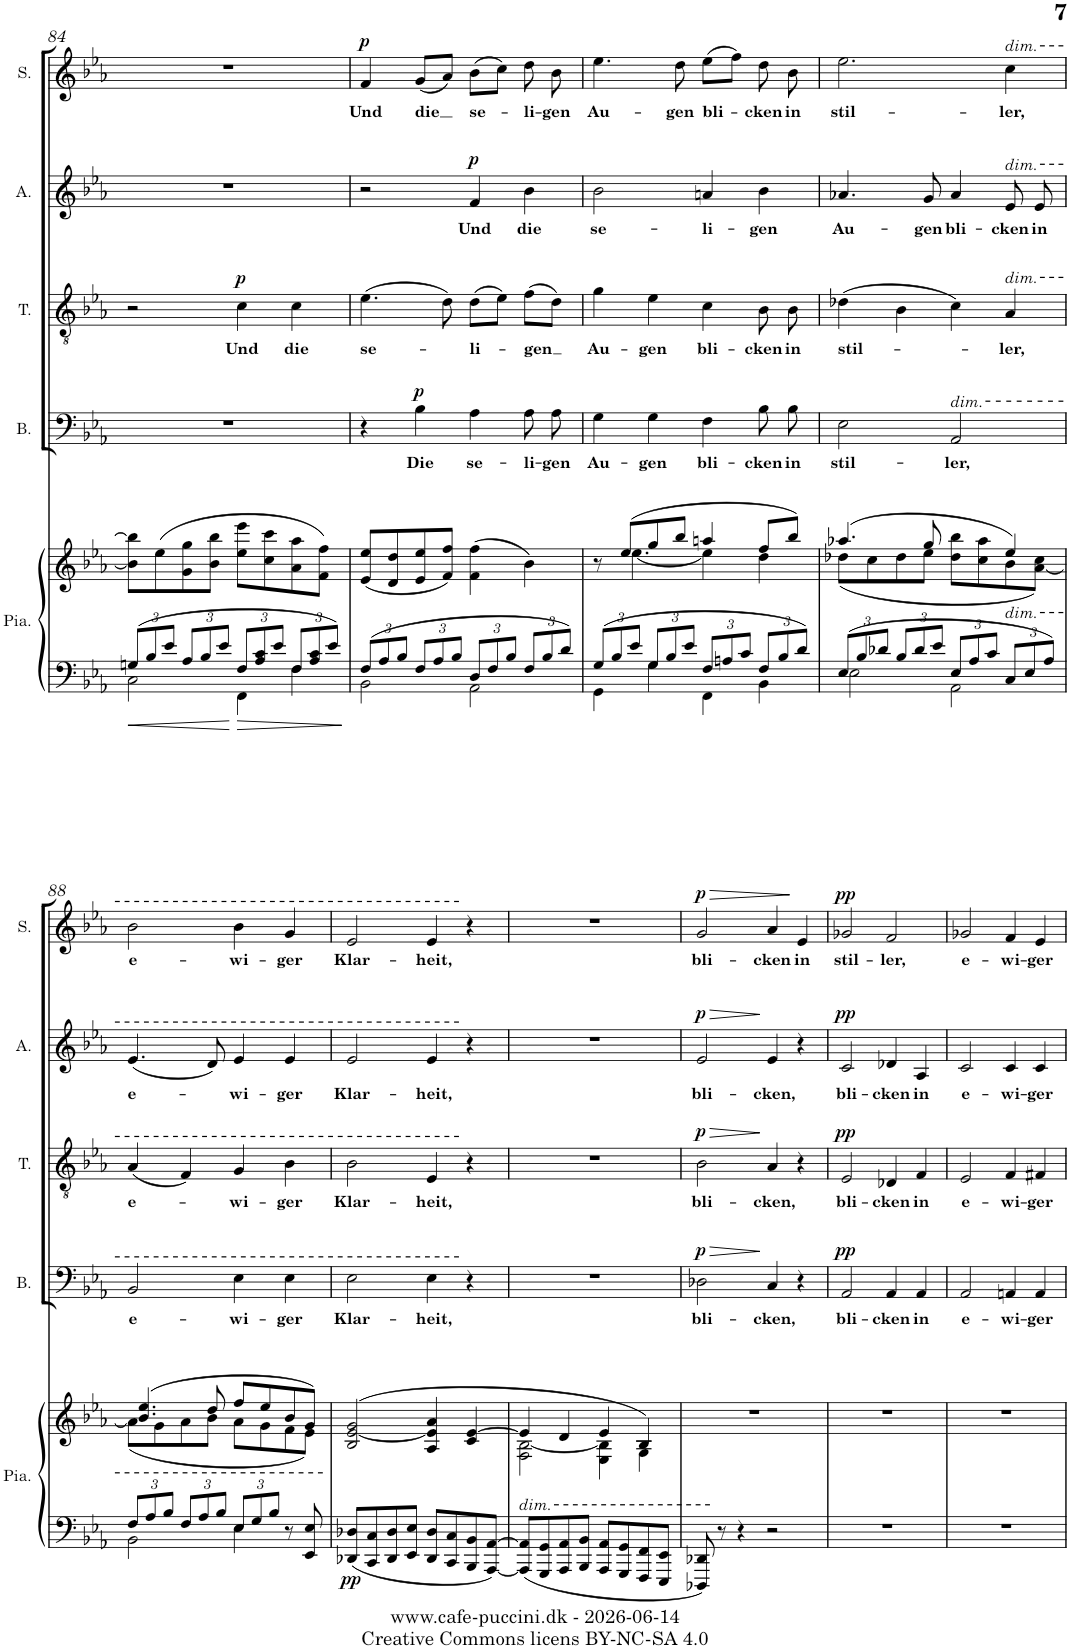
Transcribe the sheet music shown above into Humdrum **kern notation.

**kern	**kern	**dynam	**kern	**text	**dynam	**kern	**text	**dynam	**kern	**text	**dynam	**kern	**text	**dynam
*part5	*part5	*part5	*part4	*part4	*part4	*part3	*part3	*part3	*part2	*part2	*part2	*part1	*part1	*part1
*staff6	*staff5	*staff5/6	*staff4	*staff4	*staff4	*staff3	*staff3	*staff3	*staff2	*staff2	*staff2	*staff1	*staff1	*staff1
*I"Piano	*	*	*I"Basse	*	*	*I"Ténor	*	*	*I"Alto	*	*	*I"Soprano	*	*
*I'Pia.	*	*	*I'B.	*	*	*I'T.	*	*	*I'A.	*	*	*I'S.	*	*
!!LO:PB:g=z
*clefF4	*clefG2	*	*clefF4	*	*	*clefGv2	*	*	*clefG2	*	*	*clefG2	*	*
*k[b-e-a-]	*k[b-e-a-]	*	*k[b-e-a-]	*	*	*k[b-e-a-]	*	*	*k[b-e-a-]	*	*	*k[b-e-a-]	*	*
*M4/4	*M4/4	*	*M4/4	*	*	*M4/4	*	*	*M4/4	*	*	*M4/4	*	*
*met(c)	*met(c)	*	*met(c)	*	*	*met(c)	*	*	*met(c)	*	*	*met(c)	*	*
*Xbrackettup	*	*	*	*	*	*	*	*	*	*	*	*	*	*
=84	=84	=84	=84	=84	=84	=84	=84	=84	=84	=84	=84	=84	=84	=84
*^	*	*	*	*	*	*	*	*	*	*	*	*	*	*
12Gn/L	2C\	8b-\] 8bb-\]L	.	1r	.	.	2r	.	.	1r	.	.	1r	.	.
12B-/	.	.	.	.	.	.	.	.	.	.	.	.	.	.	.
.	.	(>8ee-\	.	.	.	.	.	.	.	.	.	.	.	.	.
12e-/J	.	.	.	.	.	.	.	.	.	.	.	.	.	.	.
12A-/L	.	8g\ 8gg\	.	.	.	.	.	.	.	.	.	.	.	.	.
12B-/	.	.	.	.	.	.	.	.	.	.	.	.	.	.	.
.	.	8b-\ 8bb-\J	.	.	.	.	.	.	.	.	.	.	.	.	.
12e-/J	.	.	.	.	.	.	.	.	.	.	.	.	.	.	.
!	!	!	!	!	!	!	!	!LO:LY:b	!LO:DY:a	!	!	!	!	!	!
12F/L	4FF\	8ee-\ 8eee-\L	.	.	.	.	4c\	Und	p	.	.	.	.	.	.
12A-/ 12c/	.	.	.	.	.	.	.	.	.	.	.	.	.	.	.
.	.	8cc\ 8ccc\	.	.	.	.	.	.	.	.	.	.	.	.	.
12e-/J	.	.	.	.	.	.	.	.	.	.	.	.	.	.	.
!	!	!	!	!	!	!	!	!LO:LY:b	!	!	!	!	!	!	!
12F/L	4F\	8a-\ 8aa-\	.	.	.	.	4c\	die	.	.	.	.	.	.	.
12A-/ 12c/	.	.	.	.	.	.	.	.	.	.	.	.	.	.	.
.	.	8f\ 8ff\J)	.	.	.	.	.	.	.	.	.	.	.	.	.
12e-/J	.	.	.	.	.	.	.	.	.	.	.	.	.	.	.
=85	=85	=85	=85	=85	=85	=85	=85	=85	=85	=85	=85	=85	=85	=85	=85
!	!	!	!	!	!	!	!	!LO:LY:b	!	!	!	!	!	!LO:LY:b	!LO:DY:a
12F/L	2BB-\	(<8e-/ 8ee-/L	.	4r	.	.	(>4.e-\	se-	.	2r	.	.	4f/	Und	p
12A-/	.	.	.	.	.	.	.	.	.	.	.	.	.	.	.
.	.	8d/ 8dd/	.	.	.	.	.	.	.	.	.	.	.	.	.
12B-/J	.	.	.	.	.	.	.	.	.	.	.	.	.	.	.
!	!	!	!	!	!LO:LY:b	!LO:DY:a	!	!	!	!	!	!	!	!LO:LY:b	!
12F/L	.	8e-/ 8ee-/	.	4B-\	Die	p	.	.	.	.	.	.	(<8g/L	die	.
12A-/	.	.	.	.	.	.	.	.	.	.	.	.	.	.	.
.	.	8f/ 8ff/J)	.	.	.	.	8d\)	.	.	.	.	.	8a-/J)	.	.
12B-/J	.	.	.	.	.	.	.	.	.	.	.	.	.	.	.
!	!	!	!	!	!LO:LY:b	!	!	!LO:LY:b	!	!	!LO:LY:b	!LO:DY:a	!	!LO:LY:b	!
12D/L	2AA-\	(>4f\ 4ff\	.	4A-\	se-	.	(>8d\L	-li-	.	4f/	Und	p	(>8b-\L	se-	.
12F/	.	.	.	.	.	.	.	.	.	.	.	.	.	.	.
.	.	.	.	.	.	.	8e-\J)	.	.	.	.	.	8cc\J)	.	.
12B-/J	.	.	.	.	.	.	.	.	.	.	.	.	.	.	.
!	!	!	!	!	!LO:LY:b	!	!	!LO:LY:b	!	!	!LO:LY:b	!	!	!LO:LY:b	!
12F/L	.	4b-\)	.	8A-\L	-li-	.	(>8f\L	-gen	.	4b-\	die	.	8dd\	-li-	.
12B-/	.	.	.	.	.	.	.	.	.	.	.	.	.	.	.
!	!	!	!	!	!LO:LY:b	!	!	!	!	!	!	!	!	!LO:LY:b	!
.	.	.	.	8A-\J	-gen	.	8d\J)	.	.	.	.	.	8b-\	-gen	.
12d/J	.	.	.	.	.	.	.	.	.	.	.	.	.	.	.
=86	=86	=86	=86	=86	=86	=86	=86	=86	=86	=86	=86	=86	=86	=86	=86
*	*	*^	*	*	*	*	*	*	*	*	*	*	*	*	*
!	!	!	!	!	!	!LO:LY:b	!	!	!LO:LY:b	!	!	!LO:LY:b	!	!	!LO:LY:b	!
12G/L	4GG\	8r	8ryy	.	4G\	Au-	.	4g\	Au-	.	2b-\	se-	.	4.ee-\	Au-	.
12B-/	.	.	.	.	.	.	.	.	.	.	.	.	.	.	.	.
.	.	(>8ee-/L	[4.ee-\	.	.	.	.	.	.	.	.	.	.	.	.	.
12e-/J	.	.	.	.	.	.	.	.	.	.	.	.	.	.	.	.
!	!	!	!	!	!	!LO:LY:b	!	!	!LO:LY:b	!	!	!	!	!	!	!
12G/L	4G\	8gg/	.	.	4G\	-gen	.	4e-\	-gen	.	.	.	.	.	.	.
12B-/	.	.	.	.	.	.	.	.	.	.	.	.	.	.	.	.
!	!	!	!	!	!	!	!	!	!	!	!	!	!	!	!LO:LY:b	!
.	.	8bb-/J	.	.	.	.	.	.	.	.	.	.	.	8dd\	-gen	.
12e-/J	.	.	.	.	.	.	.	.	.	.	.	.	.	.	.	.
!	!	!	!	!	!	!LO:LY:b	!	!	!LO:LY:b	!	!	!LO:LY:b	!	!	!LO:LY:b	!
12F/L	4FF\	4aan/	4ee-\]	.	4F\	bli-	.	4c\	bli-	.	4an/	-li-	.	(>8ee-\L	bli-	.
12An/	.	.	.	.	.	.	.	.	.	.	.	.	.	.	.	.
.	.	.	.	.	.	.	.	.	.	.	.	.	.	8ff\J)	.	.
12c/J	.	.	.	.	.	.	.	.	.	.	.	.	.	.	.	.
!	!	!	!	!	!	!LO:LY:b	!	!	!LO:LY:b	!	!	!LO:LY:b	!	!	!LO:LY:b	!
12F/L	4BB-\	8ff/L	4dd\	.	8B-\L	-cken	.	8B-\	-cken	.	4b-\	-gen	.	8dd\	-cken	.
12B-/	.	.	.	.	.	.	.	.	.	.	.	.	.	.	.	.
!	!	!	!	!	!	!LO:LY:b	!	!	!LO:LY:b	!	!	!	!	!	!LO:LY:b	!
.	.	8bb-/J)	.	.	8B-\J	in	.	8B-\	in	.	.	.	.	8b-\	in	.
12d/J	.	.	.	.	.	.	.	.	.	.	.	.	.	.	.	.
=87	=87	=87	=87	=87	=87	=87	=87	=87	=87	=87	=87	=87	=87	=87	=87	=87
!	!	!	!	!	!	!LO:LY:b	!	!	!LO:LY:b	!	!	!LO:LY:b	!	!	!LO:LY:b	!
12E-/L	2E-\	(>4.aa-X/	(<8dd-X\L	.	2E-\	stil-	.	(>4d-X\	stil-	.	4.a-X/	Au-	.	2.ee-\	stil-	.
12B-/	.	.	.	.	.	.	.	.	.	.	.	.	.	.	.	.
.	.	.	8cc\	.	.	.	.	.	.	.	.	.	.	.	.	.
12d-X/J	.	.	.	.	.	.	.	.	.	.	.	.	.	.	.	.
12B-/L	.	.	8dd-\	.	.	.	.	4B-\	.	.	.	.	.	.	.	.
12d-/	.	.	.	.	.	.	.	.	.	.	.	.	.	.	.	.
!	!	!	!	!	!	!	!	!	!	!	!	!LO:LY:b	!	!	!	!
.	.	8gg/	8ee-\J	.	.	.	.	.	.	.	8g/	-gen	.	.	.	.
12e-/J	.	.	.	.	.	.	.	.	.	.	.	.	.	.	.	.
!	!	!	!	!	!LO:TX:a:t=dim.	!	!	!	!	!	!	!	!	!	!	!
!	!	!	!	!	!	!LO:LY:b	!	!	!	!	!	!LO:LY:b	!	!	!	!
12E-/L	2AA-\	4ryy	8dd-\ 8bb-\L	.	2AA-/	-ler,	.	4c\)	.	.	4a-/	bli-	.	.	.	.
12A-/	.	.	.	.	.	.	.	.	.	.	.	.	.	.	.	.
.	.	.	8cc\ 8aa-\	.	.	.	.	.	.	.	.	.	.	.	.	.
12c/J	.	.	.	.	.	.	.	.	.	.	.	.	.	.	.	.
!	!	!	!	!	!	!	!	!	!	!	!	!	!	!LO:TX:a:t=dim.	!	!
!	!	!	!	!	!	!	!	!	!	!	!LO:TX:a:t=dim.	!	!	!	!	!
!	!	!	!	!	!	!	!	!LO:TX:a:t=dim.	!	!	!	!	!	!	!	!
!LO:TX:a:t=dim.	!	!	!	!	!	!	!	!	!	!	!	!	!	!	!	!
!	!	!	!	!	!	!	!	!	!LO:LY:b	!	!	!LO:LY:b	!	!	!LO:LY:b	!
12C/L	.	4ee-/)	8b-\	.	.	.	.	4A-/	-ler,	.	8e-/L	-cken	.	4cc\	-ler,	.
12E-/	.	.	.	.	.	.	.	.	.	.	.	.	.	.	.	.
!	!	!	!	!	!	!	!	!	!	!	!	!LO:LY:b	!	!	!	!
.	.	.	[8a-\ 8cc\J)	.	.	.	.	.	.	.	8e-/J	in	.	.	.	.
12A-/J	.	.	.	.	.	.	.	.	.	.	.	.	.	.	.	.
!!LO:LB:g=z
=88	=88	=88	=88	=88	=88	=88	=88	=88	=88	=88	=88	=88	=88	=88	=88	=88
!	!	!	!	!	!	!LO:LY:b	!	!	!LO:LY:b	!	!	!LO:LY:b	!	!	!LO:LY:b	!
12F/L	2BB-\	(>4.b-/ 4.ee-/	(<8a-\L]	.	2BB-/	e-	.	(<4A-/	e-	.	(<4.e-/	e-	.	2b-\	e-	.
12A-/	.	.	.	.	.	.	.	.	.	.	.	.	.	.	.	.
.	.	.	8g\	.	.	.	.	.	.	.	.	.	.	.	.	.
12B-/J	.	.	.	.	.	.	.	.	.	.	.	.	.	.	.	.
12F/L	.	.	8a-\	.	.	.	.	4F/)	.	.	.	.	.	.	.	.
12A-/	.	.	.	.	.	.	.	.	.	.	.	.	.	.	.	.
.	.	8dd/	8b-\J	.	.	.	.	.	.	.	8d/)	.	.	.	.	.
12B-/J	.	.	.	.	.	.	.	.	.	.	.	.	.	.	.	.
!	!	!	!	!	!	!LO:LY:b	!	!	!LO:LY:b	!	!	!LO:LY:b	!	!	!LO:LY:b	!
12E-/L	4E-\	8ff/L	8a-\L	.	4E-\	-wi-	.	4G/	-wi-	.	4e-/	-wi-	.	4b-\	-wi-	.
12G/	.	.	.	.	.	.	.	.	.	.	.	.	.	.	.	.
.	.	8ee-/	8g\	.	.	.	.	.	.	.	.	.	.	.	.	.
12B-/J	.	.	.	.	.	.	.	.	.	.	.	.	.	.	.	.
!	!	!	!	!	!	!LO:LY:b	!	!	!LO:LY:b	!	!	!LO:LY:b	!	!	!LO:LY:b	!
8r	8ryy	8b-/	8f\	.	4E-\	-ger	.	4B-\	-ger	.	4e-/	-ger	.	4g/	-ger	.
8EE-/ 8E-/	8ryy	8g/J)	8e-\J)	.	.	.	.	.	.	.	.	.	.	.	.	.
=89	=89	=89	=89	=89	=89	=89	=89	=89	=89	=89	=89	=89	=89	=89	=89	=89
!	!	!	!	!LO:DY:b=2	!	!LO:LY:b	!	!	!LO:LY:b	!	!	!LO:LY:b	!	!	!LO:LY:b	!
*v	*v	*	*	*	*	*	*	*	*	*	*	*	*	*	*	*
*	*v	*v	*	*	*	*	*	*	*	*	*	*	*	*	*
8DD-X/ 8D-X/L	(>2B-/ [2e-/ 2g/	pp	2E-\	Klar-	.	2B-\	Klar-	.	2e-/	Klar-	.	2e-/	Klar-	.
8CC/ 8C/	.	.	.	.	.	.	.	.	.	.	.	.	.	.
8DD-/ 8D-/	.	.	.	.	.	.	.	.	.	.	.	.	.	.
8EE-/ 8E-/J	.	.	.	.	.	.	.	.	.	.	.	.	.	.
!	!	!	!	!LO:LY:b	!	!	!LO:LY:b	!	!	!LO:LY:b	!	!	!LO:LY:b	!
8DD-/ 8D-/L	4A-/ 4e-/] 4a-/	.	4E-\	-heit,	.	4E-/	-heit,	.	4e-/	-heit,	.	4e-/	-heit,	.
8CC/ 8C/	.	.	.	.	.	.	.	.	.	.	.	.	.	.
8BBB-/ 8BB-/	4c/ [4e-/	.	4r	.	.	4r	.	.	4r	.	.	4r	.	.
[8AAA-/ [8AA-/J	.	.	.	.	.	.	.	.	.	.	.	.	.	.
=90	=90	=90	=90	=90	=90	=90	=90	=90	=90	=90	=90	=90	=90	=90
*	*^	*	*	*	*	*	*	*	*	*	*	*	*	*
!LO:TX:a:t=dim.	!	!	!	!	!	!	!	!	!	!	!	!	!	!	!
8AAA-/] 8AA-/]L	4e-/]	2F\ [2B-\	.	1r	.	.	1r	.	.	1r	.	.	1r	.	.
8GGG/ 8GG/	.	.	.	.	.	.	.	.	.	.	.	.	.	.	.
8AAA-/ 8AA-/	4d/	.	.	.	.	.	.	.	.	.	.	.	.	.	.
8BBB-/ 8BB-/J	.	.	.	.	.	.	.	.	.	.	.	.	.	.	.
8AAA-/ 8AA-/L	4e-/	4E-\ 4B-\]	.	.	.	.	.	.	.	.	.	.	.	.	.
8GGG/ 8GG/	.	.	.	.	.	.	.	.	.	.	.	.	.	.	.
8FFF/ 8FF/	4B-/)	4G\	.	.	.	.	.	.	.	.	.	.	.	.	.
8EEE-/ 8EE-/J	.	.	.	.	.	.	.	.	.	.	.	.	.	.	.
*	*v	*v	*	*	*	*	*	*	*	*	*	*	*	*	*
=91	=91	=91	=91	=91	=91	=91	=91	=91	=91	=91	=91	=91	=91	=91
!	!	!	!	!LO:LY:b	!LO:HP:b	!	!LO:LY:b	!LO:HP:b	!	!LO:LY:b	!LO:HP:b	!	!LO:LY:b	!LO:HP:b
!	!	!	!	!	!LO:DY:n=1:a	!	!	!LO:DY:n=1:a	!	!	!LO:DY:n=1:a	!	!	!LO:DY:n=1:a
8DDD-X/ 8DD-X/	1r	.	2D-X\	bli-	> p	2B-\	bli-	> p	2e-/	bli-	> p	2g/	bli-	> p
8r	.	.	.	.	.	.	.	.	.	.	.	.	.	.
4r	.	.	.	.	.	.	.	.	.	.	.	.	.	.
!	!	!	!	!LO:LY:b	!	!	!LO:LY:b	!	!	!LO:LY:b	!	!	!LO:LY:b	!
2r	.	.	4C/	-cken,	]	4A-/	-cken,	]	4e-/	-cken,	]	4a-/	-cken	.
!	!	!	!	!	!	!	!	!	!	!	!	!	!LO:LY:b	!
.	.	.	4r	.	.	4r	.	.	4r	.	.	4e-/	in	]
=92	=92	=92	=92	=92	=92	=92	=92	=92	=92	=92	=92	=92	=92	=92
!	!	!	!	!LO:LY:b	!LO:DY:a	!	!LO:LY:b	!LO:DY:a	!	!LO:LY:b	!LO:DY:a	!	!LO:LY:b	!LO:DY:a
1r	1r	.	2AA-/	bli-	pp	2E-/	bli-	pp	2c/	bli-	pp	2g-X/	stil-	pp
!	!	!	!	!LO:LY:b	!	!	!LO:LY:b	!	!	!LO:LY:b	!	!	!LO:LY:b	!
.	.	.	4AA-/	-cken	.	4D-X/	-cken	.	4d-X/	-cken	.	2f/	-ler,	.
!	!	!	!	!LO:LY:b	!	!	!LO:LY:b	!	!	!LO:LY:b	!	!	!	!
.	.	.	4AA-/	in	.	4F/	in	.	4A-/	in	.	.	.	.
=93	=93	=93	=93	=93	=93	=93	=93	=93	=93	=93	=93	=93	=93	=93
!	!	!	!	!LO:LY:b	!	!	!LO:LY:b	!	!	!LO:LY:b	!	!	!LO:LY:b	!
1r	1r	.	2AA-/	e-	.	2E-/	e-	.	2c/	e-	.	2g-X/	e-	.
!	!	!	!	!LO:LY:b	!	!	!LO:LY:b	!	!	!LO:LY:b	!	!	!LO:LY:b	!
.	.	.	4AAn/	-wi-	.	4F/	-wi-	.	4c/	-wi-	.	4f/	-wi-	.
!	!	!	!	!LO:LY:b	!	!	!LO:LY:b	!	!	!LO:LY:b	!	!	!LO:LY:b	!
.	.	.	4AA/	-ger	.	4F#X/	-ger	.	4c/	-ger	.	4e-/	-ger	.
=	=	=	=	=	=	=	=	=	=	=	=	=	=	=
*-	*-	*-	*-	*-	*-	*-	*-	*-	*-	*-	*-	*-	*-	*-
